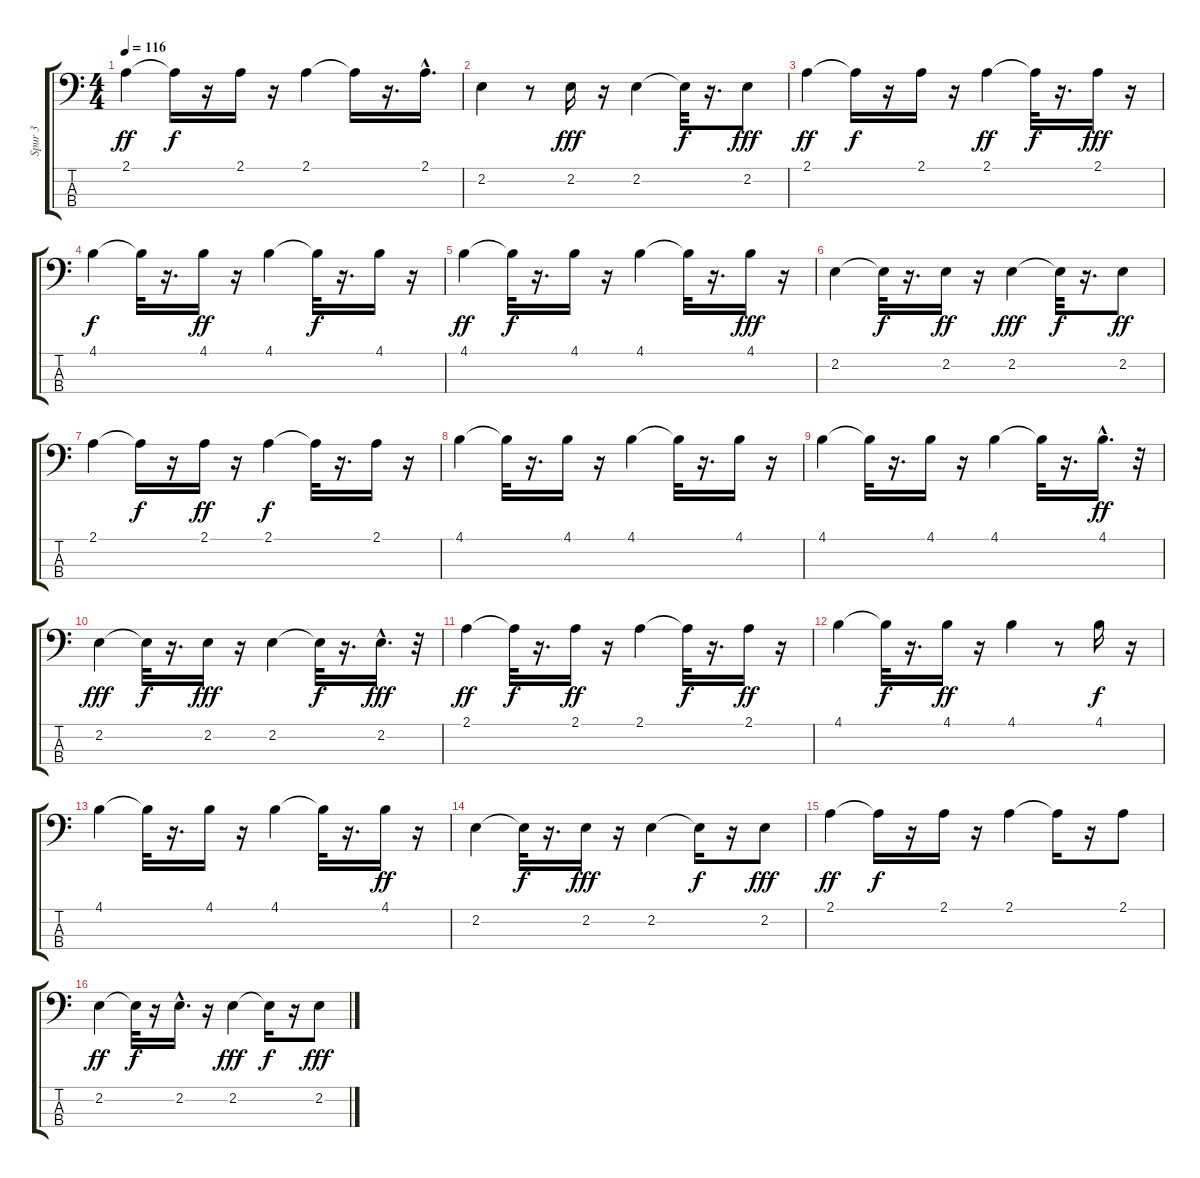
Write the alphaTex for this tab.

\track ("Spur 3" "Spur 3") {instrument electricbassfinger}
\staff {score tabs}
\tuning (G2 D2 A1 E1) {hide}
\ts (4 4)
\tempo 116
\clef f4
\ks c
2.1.4{dy ff} 2.1{t}.16{dy f} r.16 2.1.16 r.16 2.1.4 2.1{t}.16 r.16{d} 2.1{hac}.16{d} |
2.2.4 r.8 2.2.16{dy fff} r.16 2.2.4 2.2{t}.32{dy f} r.16{d} 2.2.8{dy fff} |
2.1.4{dy ff} 2.1{t}.16{dy f} r.16 2.1.16 r.16 2.1.4{dy ff} 2.1{t}.32{dy f} r.16{d} 2.1.16{dy fff} r.16 |
4.1.4{dy f} 4.1{t}.32 r.16{d} 4.1.16{dy ff} r.16 4.1.4 4.1{t}.32{dy f} r.16{d} 4.1.16 r.16 |
4.1.4{dy ff} 4.1{t}.32{dy f} r.16{d} 4.1.16 r.16 4.1.4 4.1{t}.32 r.16{d} 4.1.16{dy fff} r.16 |
2.2.4 2.2{t}.32{dy f} r.16{d} 2.2.16{dy ff} r.16 2.2.4{dy fff} 2.2{t}.32{dy f} r.16{d} 2.2.8{dy ff} |
2.1.4 2.1{t}.16{dy f} r.16 2.1.16{dy ff} r.16 2.1.4{dy f} 2.1{t}.32 r.16{d} 2.1.16 r.16 |
4.1.4 4.1{t}.32 r.16{d} 4.1.16 r.16 4.1.4 4.1{t}.32 r.16{d} 4.1.16 r.16 |
4.1.4 4.1{t}.32 r.16{d} 4.1.16 r.16 4.1.4 4.1{t}.32 r.16{d} 4.1{hac}.16{d dy ff} r.32 |
2.2.4{dy fff} 2.2{t}.32{dy f} r.16{d} 2.2.16{dy fff} r.16 2.2.4 2.2{t}.32{dy f} r.16{d} 2.2{hac}.16{d dy fff} r.32 |
2.1.4{dy ff} 2.1{t}.32{dy f} r.16{d} 2.1.16{dy ff} r.16 2.1.4 2.1{t}.32{dy f} r.16{d} 2.1.16{dy ff} r.16 |
4.1.4 4.1{t}.32{dy f} r.16{d} 4.1.16{dy ff} r.16 4.1.4 r.8 4.1.16{dy f} r.16 |
4.1.4 4.1{t}.32 r.16{d} 4.1.16 r.16 4.1.4 4.1{t}.32 r.16{d} 4.1.16{dy ff} r.16 |
2.2.4 2.2{t}.32{dy f} r.16{d} 2.2.16{dy fff} r.16 2.2.4 2.2{t}.16{dy f} r.16 2.2.8{dy fff} |
2.1.4{dy ff} 2.1{t}.16{dy f} r.16 2.1.16 r.16 2.1.4 2.1{t}.16 r.16 2.1.8 |
2.2.4{dy ff} 2.2{t}.32{dy f} r.16 2.2{hac}.16{d} r.16 2.2.4{dy fff} 2.2{t}.16{dy f} r.16 2.2.8{dy fff}
